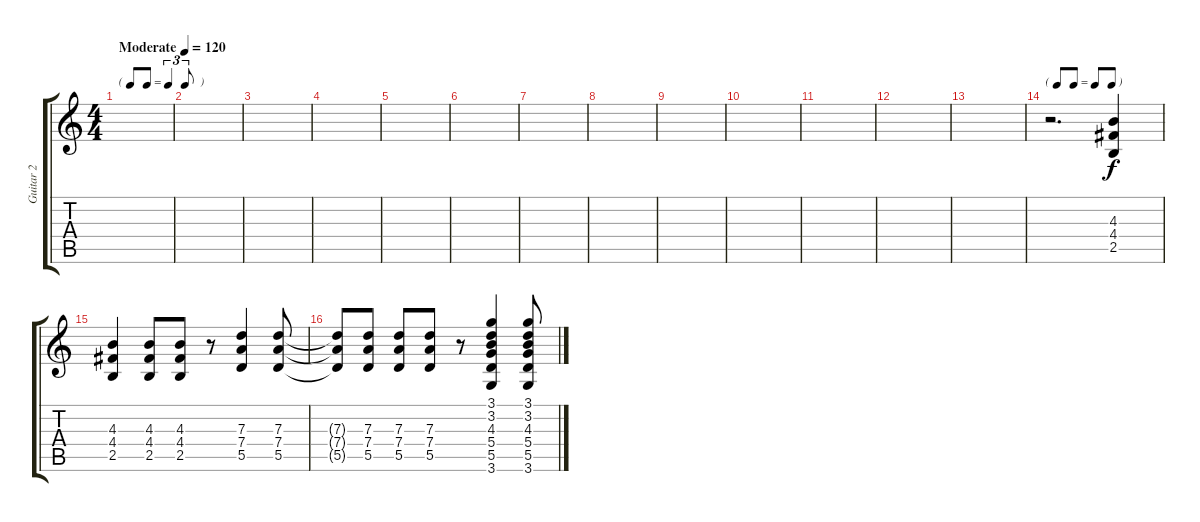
\track ("Guitar 2" "Guitar 2") {instrument acousticguitarsteel}
\staff {score tabs}
\tuning (E4 B3 G3 D3 A2 E2) {hide}
\ts (4 4)
\tf triplet8th
\tempo (120 "Moderate")
\clef g2
\ks c
|
|
|
|
|
|
|
|
|
|
|
|
|
\tf none
r.2{d} (4.3 4.4 2.5).4 |
(4.3 4.4 2.5).4 (4.3 4.4 2.5).8 (4.3 4.4 2.5).8 r.8 (7.3 7.4 5.5).4 (7.3 7.4 5.5).8 |
(7.3{t} 7.4{t} 5.5{t}).8 (7.3 7.4 5.5).8 (7.3 7.4 5.5).8 (7.3 7.4 5.5).8 r.8 (3.1 3.2 4.3 5.4 5.5 3.6).4 (3.1 3.2 4.3 5.4 5.5 3.6).8
